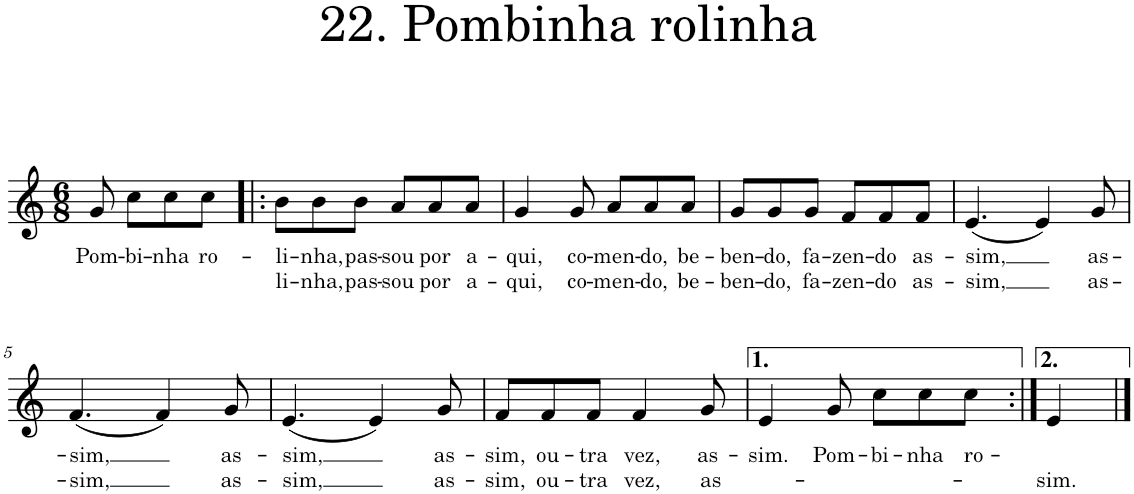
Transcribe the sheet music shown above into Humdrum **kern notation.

**kern	**text	**text
*part1	*part1	*part1
*staff1	*staff1	*staff1
*I"Piano	*	*
*I'Pno.	*	*
*clefG2	*	*
*k[]	*	*
*M6/8	*	*
=	=	=
!	!LO:LY:b	!
8g/	Pom-	.
!	!LO:LY:b	!
8cc\L	-bi-	.
!	!LO:LY:b	!
8cc\	-nha	.
!	!LO:LY:b	!
8cc\J	ro-	.
=1!|:	=1!|:	=1!|:
!	!LO:LY:b	!LO:LY:b
8b\L	-li-	li-
!	!LO:LY:b	!LO:LY:b
8b\	-nha,	-nha,
!	!LO:LY:b	!LO:LY:b
8b\J	pas-	pas-
!	!LO:LY:b	!LO:LY:b
8a/L	-sou	-sou
!	!LO:LY:b	!LO:LY:b
8a/	por	por
!	!LO:LY:b	!LO:LY:b
8a/J	a-	a-
=2	=2	=2
!	!LO:LY:b	!LO:LY:b
4g/	-qui,	-qui,
!	!LO:LY:b	!LO:LY:b
8g/	co-	co-
!	!LO:LY:b	!LO:LY:b
8a/L	-men-	-men-
!	!LO:LY:b	!LO:LY:b
8a/	-do,	-do,
!	!LO:LY:b	!LO:LY:b
8a/J	be-	be-
=3	=3	=3
!	!LO:LY:b	!LO:LY:b
8g/L	-ben-	-ben-
!	!LO:LY:b	!LO:LY:b
8g/	-do,	-do,
!	!LO:LY:b	!LO:LY:b
8g/J	fa-	fa-
!	!LO:LY:b	!LO:LY:b
8f/L	-zen-	-zen-
!	!LO:LY:b	!LO:LY:b
8f/	-do	-do
!	!LO:LY:b	!LO:LY:b
8f/J	as-	as-
=4	=4	=4
!	!LO:LY:b	!LO:LY:b
(4.e/	-sim,	-sim,
4e/)	.	.
!	!LO:LY:b	!LO:LY:b
8g/	as-	as-
!!LO:LB:g=z
=5	=5	=5
!	!LO:LY:b	!LO:LY:b
(4.f/	-sim,	-sim,
4f/)	.	.
!	!LO:LY:b	!LO:LY:b
8g/	as-	as-
=6	=6	=6
!	!LO:LY:b	!LO:LY:b
(4.e/	-sim,	-sim,
4e/)	.	.
!	!LO:LY:b	!LO:LY:b
8g/	as-	as-
=7	=7	=7
!	!LO:LY:b	!LO:LY:b
8f/L	-sim,	-sim,
!	!LO:LY:b	!LO:LY:b
8f/	ou-	ou-
!	!LO:LY:b	!LO:LY:b
8f/J	-tra	-tra
!	!LO:LY:b	!LO:LY:b
4f/	vez,	vez,
!	!LO:LY:b	!LO:LY:b
8g/	as-	as-
=8	=8	=8
!	!LO:LY:b	!
4e/	-sim.	.
!	!LO:LY:b	!
8g/	Pom-	.
!	!LO:LY:b	!
8cc\L	-bi-	.
!	!LO:LY:b	!
8cc\	-nha	.
!	!LO:LY:b	!
8cc\J	ro-	.
=9:|!	=9:|!	=9:|!
!	!	!LO:LY:b
4e/	.	sim.
==	==	==
*-	*-	*-
